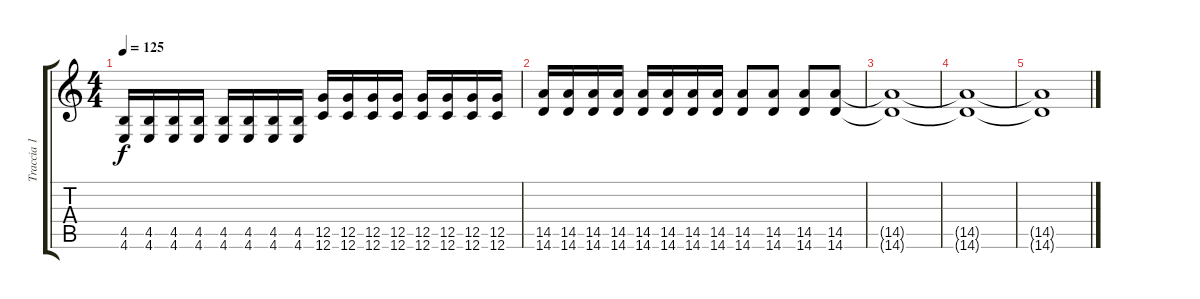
\track ("Traccia 1" "Traccia 1") {instrument overdrivenguitar}
\staff {score tabs}
\tuning (D4 A3 F3 C3 G2 C2) {hide}
\ts (4 4)
\tempo 125
\clef g2
\ks c
(4.5 4.6).16{dy f} (4.5 4.6).16 (4.5 4.6).16 (4.5 4.6).16 (4.5 4.6).16 (4.5 4.6).16 (4.5 4.6).16 (4.5 4.6).16 (12.5 12.6).16 (12.5 12.6).16 (12.5 12.6).16 (12.5 12.6).16 (12.5 12.6).16 (12.5 12.6).16 (12.5 12.6).16 (12.5 12.6).16 |
(14.5 14.6).16 (14.5 14.6).16 (14.5 14.6).16 (14.5 14.6).16 (14.5 14.6).16 (14.5 14.6).16 (14.5 14.6).16 (14.5 14.6).16 (14.5 14.6).8 (14.5 14.6).8 (14.5 14.6).8 (14.5 14.6).8 |
(14.5{t} 14.6{t}).1 |
(14.5{t} 14.6{t}).1 |
(14.5{t} 14.6{t}).1
